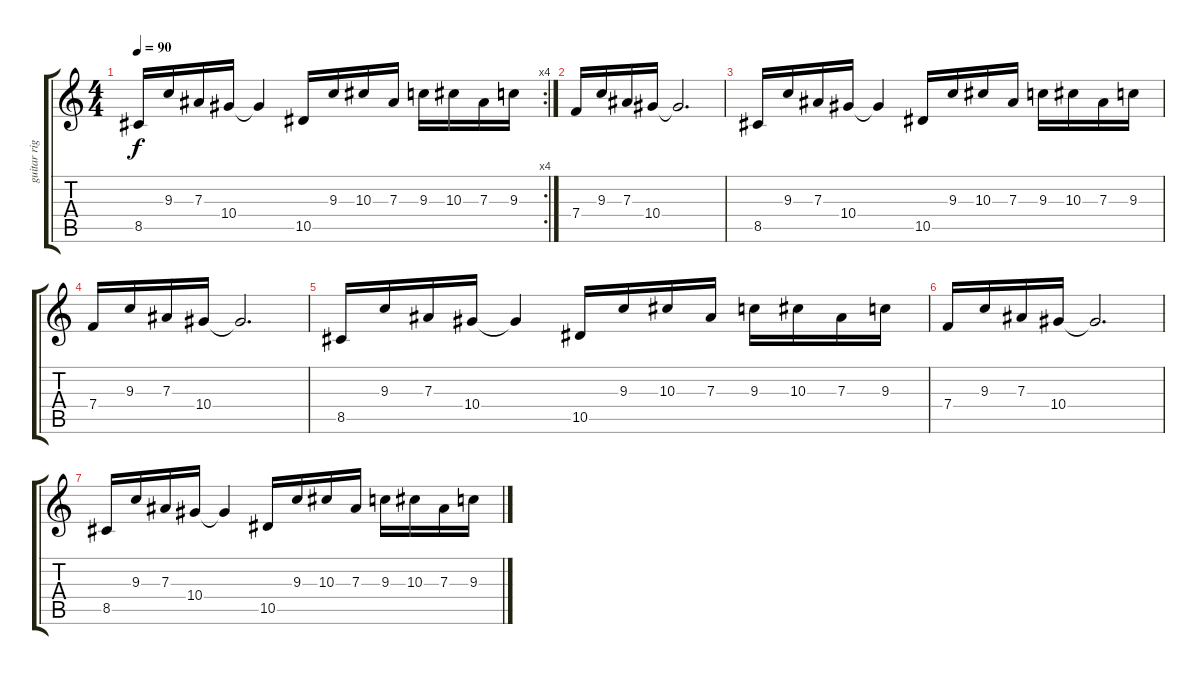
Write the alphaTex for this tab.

\track ("guitar right" "guitar rig") {instrument distortionguitar}
\staff {score tabs}
\tuning (C4 G3 Eb3 Bb2 F2 C2) {hide}
\rc 4
\ts (4 4)
\tempo 90
\clef g2
\ks c
8.5.16{dy f} 9.3.16 7.3.16 10.4.16 10.4{t}.4 10.5.16 9.3.16 10.3.16 7.3.16 9.3.16 10.3.16 7.3.16 9.3.16 |
7.4.16 9.3.16 7.3.16 10.4.16 10.4{t}.2{d} |
8.5.16 9.3.16 7.3.16 10.4.16 10.4{t}.4 10.5.16 9.3.16 10.3.16 7.3.16 9.3.16 10.3.16 7.3.16 9.3.16 |
7.4.16 9.3.16 7.3.16 10.4.16 10.4{t}.2{d} |
8.5.16 9.3.16 7.3.16 10.4.16 10.4{t}.4 10.5.16 9.3.16 10.3.16 7.3.16 9.3.16 10.3.16 7.3.16 9.3.16 |
7.4.16 9.3.16 7.3.16 10.4.16 10.4{t}.2{d} |
8.5.16 9.3.16 7.3.16 10.4.16 10.4{t}.4 10.5.16 9.3.16 10.3.16 7.3.16 9.3.16 10.3.16 7.3.16 9.3.16
